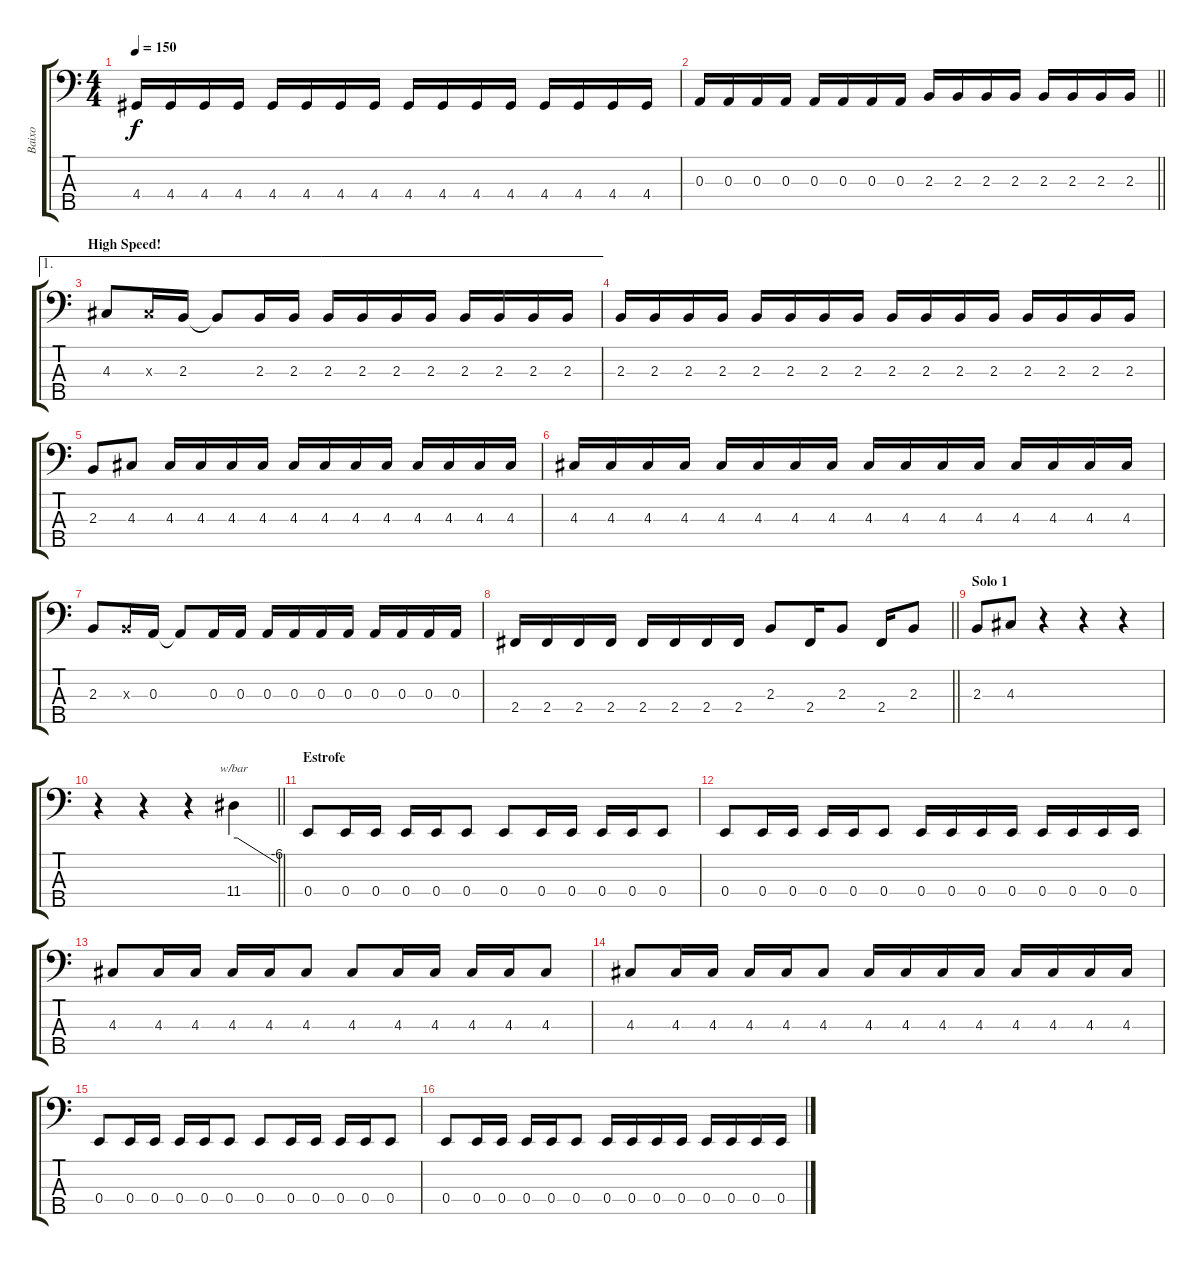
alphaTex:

\track ("Baixo" "Baixo") {instrument electricbassfinger}
\staff {score tabs}
\tuning (G2 D2 A1 E1 B0) {hide}
\ts (4 4)
\tempo 150
\clef f4
\ks c
4.4.16{dy f} 4.4.16 4.4.16 4.4.16 4.4.16 4.4.16 4.4.16 4.4.16 4.4.16 4.4.16 4.4.16 4.4.16 4.4.16 4.4.16 4.4.16 4.4.16 |
\barLineRight lightlight
0.3.16 0.3.16 0.3.16 0.3.16 0.3.16 0.3.16 0.3.16 0.3.16 2.3.16 2.3.16 2.3.16 2.3.16 2.3.16 2.3.16 2.3.16 2.3.16 |
\ae 1
\section ("" "High Speed!")
4.3.8 4.3{x}.16 2.3.16 2.3{t}.8 2.3.16 2.3.16 2.3.16 2.3.16 2.3.16 2.3.16 2.3.16 2.3.16 2.3.16 2.3.16 |
2.3.16 2.3.16 2.3.16 2.3.16 2.3.16 2.3.16 2.3.16 2.3.16 2.3.16 2.3.16 2.3.16 2.3.16 2.3.16 2.3.16 2.3.16 2.3.16 |
2.3.8 4.3.8 4.3.16 4.3.16 4.3.16 4.3.16 4.3.16 4.3.16 4.3.16 4.3.16 4.3.16 4.3.16 4.3.16 4.3.16 |
4.3.16 4.3.16 4.3.16 4.3.16 4.3.16 4.3.16 4.3.16 4.3.16 4.3.16 4.3.16 4.3.16 4.3.16 4.3.16 4.3.16 4.3.16 4.3.16 |
2.3.8 2.3{x}.16 0.3.16 0.3{t}.8 0.3.16 0.3.16 0.3.16 0.3.16 0.3.16 0.3.16 0.3.16 0.3.16 0.3.16 0.3.16 |
\barLineRight lightlight
2.4.16 2.4.16 2.4.16 2.4.16 2.4.16 2.4.16 2.4.16 2.4.16 2.3.8 2.4.16 2.3.8 2.4.16 2.3.8 |
\section ("" "Solo 1")
2.3.8 4.3.8 r.4 r.4 r.4 |
\barLineRight lightlight
r.4 r.4 r.4 11.4.4{tbe (custom default 0 0 5 0 60 -24)} |
\section ("" "Estrofe")
0.4.8 0.4.16 0.4.16 0.4.16 0.4.16 0.4.8 0.4.8 0.4.16 0.4.16 0.4.16 0.4.16 0.4.8 |
0.4.8 0.4.16 0.4.16 0.4.16 0.4.16 0.4.8 0.4.16 0.4.16 0.4.16 0.4.16 0.4.16 0.4.16 0.4.16 0.4.16 |
4.3.8 4.3.16 4.3.16 4.3.16 4.3.16 4.3.8 4.3.8 4.3.16 4.3.16 4.3.16 4.3.16 4.3.8 |
4.3.8 4.3.16 4.3.16 4.3.16 4.3.16 4.3.8 4.3.16 4.3.16 4.3.16 4.3.16 4.3.16 4.3.16 4.3.16 4.3.16 |
0.4.8 0.4.16 0.4.16 0.4.16 0.4.16 0.4.8 0.4.8 0.4.16 0.4.16 0.4.16 0.4.16 0.4.8 |
0.4.8 0.4.16 0.4.16 0.4.16 0.4.16 0.4.8 0.4.16 0.4.16 0.4.16 0.4.16 0.4.16 0.4.16 0.4.16 0.4.16
